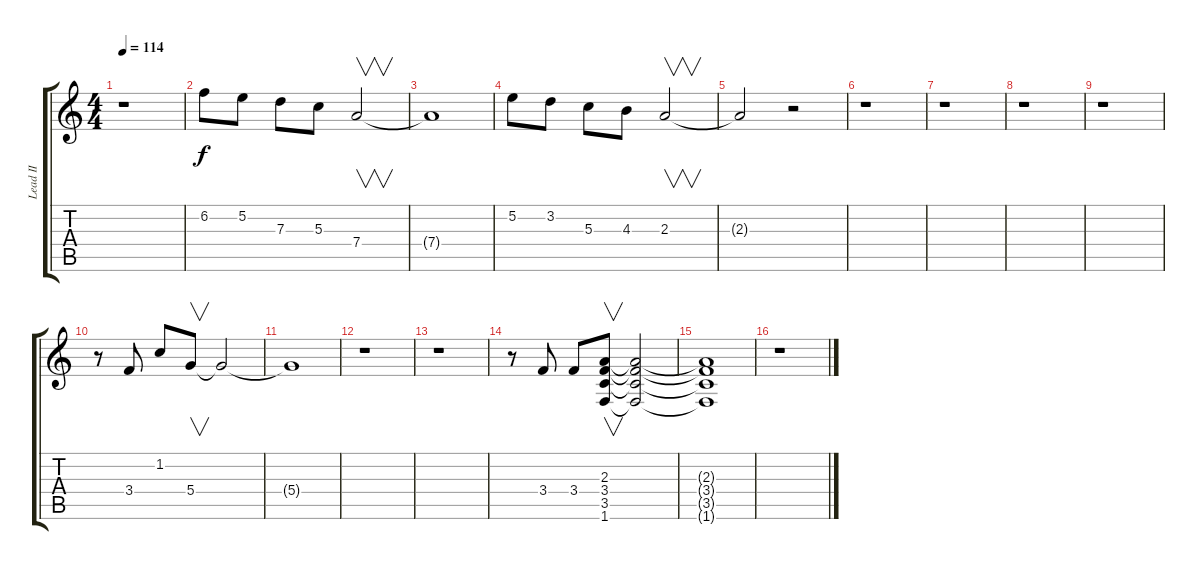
\track ("Lead II" "Lead II") {instrument electricguitarmuted}
\staff {score tabs}
\tuning (E4 B3 G3 D3 A2 E2) {hide}
\ts (4 4)
\tempo 114
\clef g2
\ks c
r.1{dy f} |
6.2.8 5.2.8 7.3.8 5.3.8 7.4.2{v} |
7.4{t}.1 |
5.2.8 3.2.8 5.3.8 4.3.8 2.3.2{v} |
2.3{t}.2 r.2 |
r.1 |
r.1 |
r.1 |
r.1 |
r.8 3.4.8 1.2.8 5.4.8{v} 5.4{t}.2 |
5.4{t}.1 |
r.1 |
r.1 |
r.8 3.4.8 3.4.8 (2.3 3.4 3.5 1.6).8{v} (2.3{t} 3.4{t} 3.5{t} 1.6{t}).2 |
(2.3{t} 3.4{t} 3.5{t} 1.6{t}).1 |
r.1
